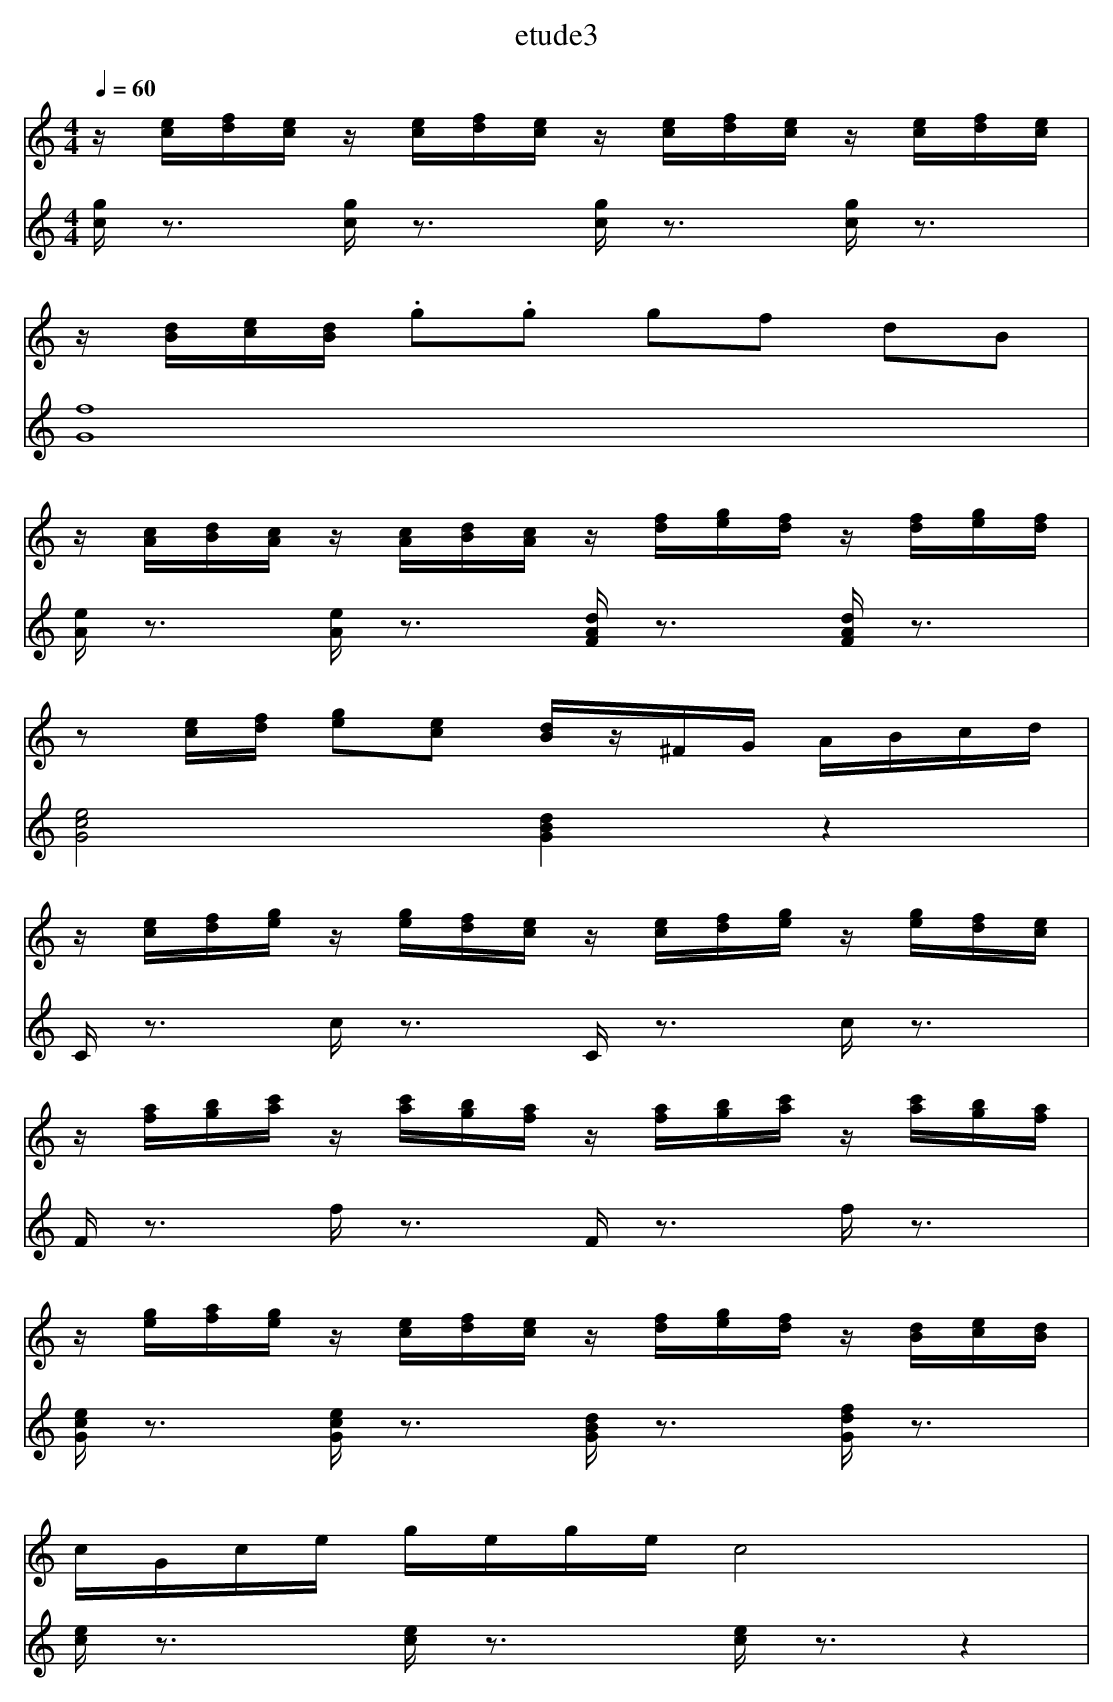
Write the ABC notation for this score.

X:1
T:etude3
M:4/4
L: 1/4
Q:1/4=60
K:C
V:1
z//[c//e//][d//f//][c//e//] z//[c//e//][d//f//][c//e//] z//[c//e//][d//f//][c//e//] z//[c//e//][d//f//][c//e//] |
z//[B//d//][c//e//][B//d//] .g/.g/ g/f/ d/B/ |
z//[A//c//][B//d//][A//c//] z//[A//c//][B//d//][A//c//] z//[d//f//][e//g//][d//f//] z//[d//f//][e//g//][d//f//] |
z/[c//e//][d//f//] [e/g/][c/e/] [B//d//]z//^F//G// A//B//c//d// |
z//[c//e//][d//f//][e//g//] z//[e//g//][d//f//][c//e//] z//[c//e//][d//f//][e//g//] z//[e//g//][d//f//][c//e//] |
z//[f//a//][g//b//][a//c'//] z//[a//c'//][g//b//][f//a//] z//[f//a//][g//b//][a//c'//] z//[a//c'//][g//b//][f//a//] |
z//[e//g//][f//a//][e//g//] z//[c//e//][d//f//][c//e//] z//[d//f//][e//g//][d//f//] z//[B//d//][c//e//][B//d//] |
c//G//c//e// g//e//g//e// c2 |
V:2
[c//g//] z3// [c//g//] z3// [c//g//] z3// [c//g//] z3// |
[G4f4] |
[A//e//] z3// [A//e//] z3// [F//A//d//] z3// [F//A//d//] z3// |
[G2c2e2] [GBd] z |
C// z3// c// z3// C// z3// c// z3// |
F// z3// f// z3// F// z3// f// z3// |
[G//c//e//] z3// [G//c//e//] z3// [G//B//d//] z3// [G//d//f//] z3// |
[c//e//] z3// [c//e//] z3//   [c//e//]z3// z |
